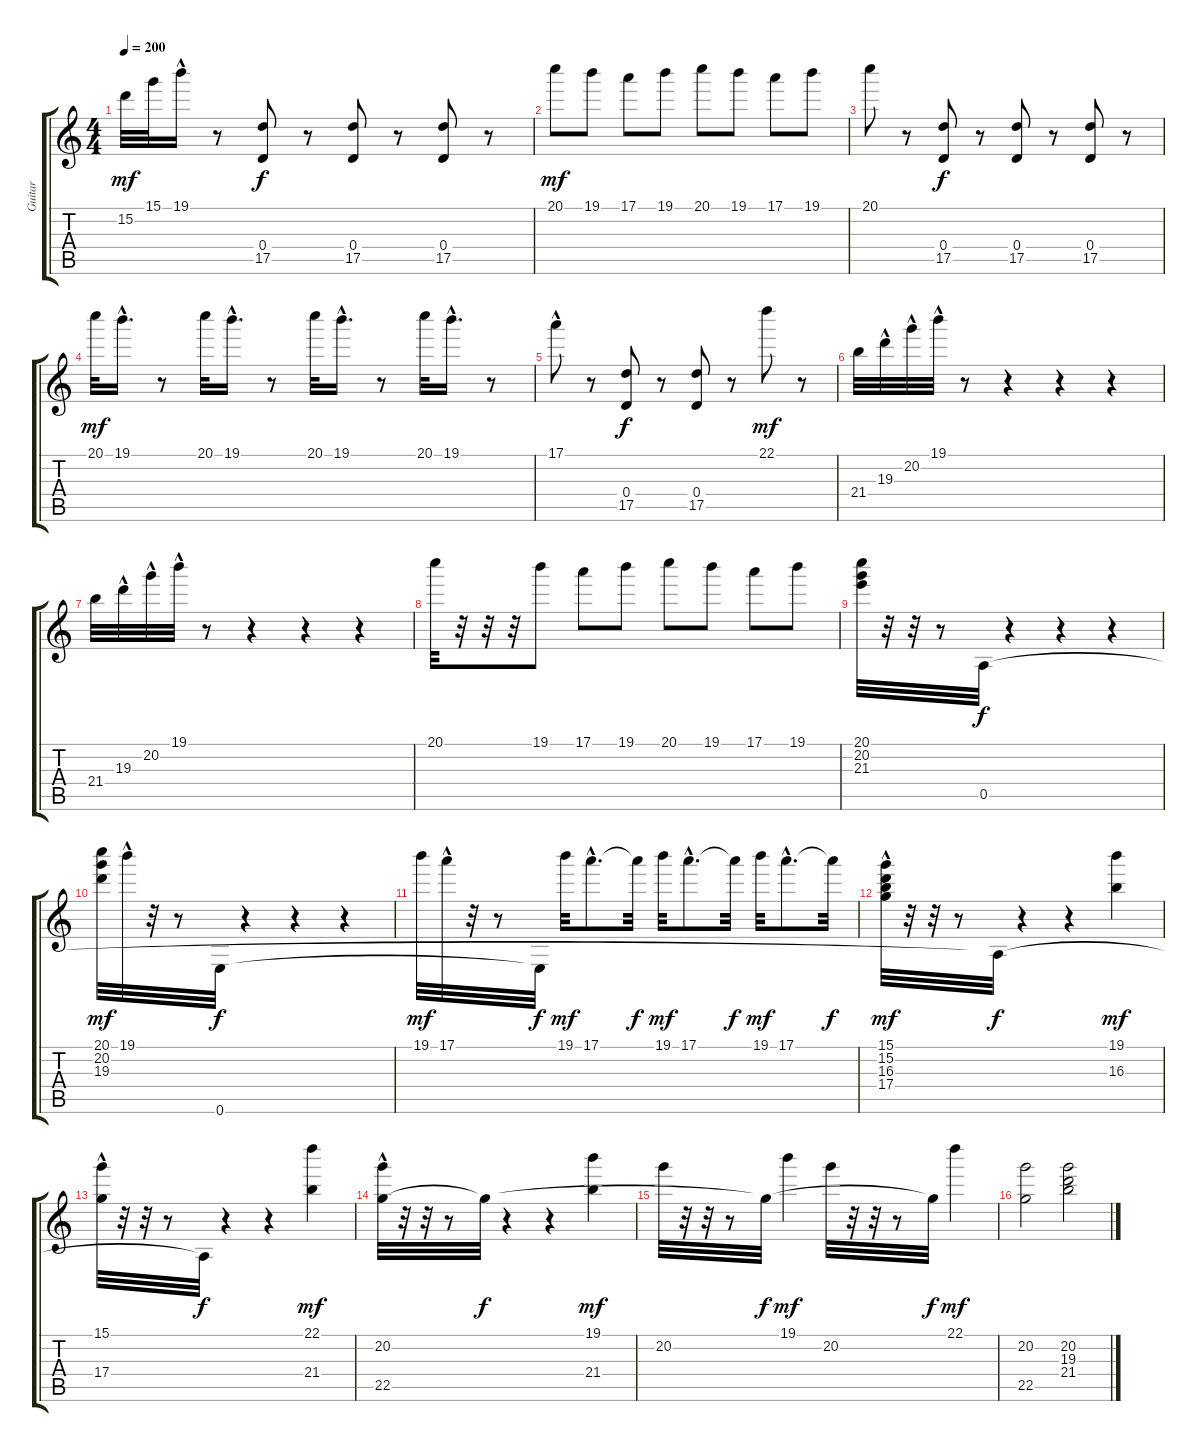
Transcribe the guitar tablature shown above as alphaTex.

\track ("Guitar" "Guitar") {instrument distortionguitar}
\staff {score tabs}
\tuning (E4 B3 G3 D3 A2 E2) {hide}
\ts (4 4)
\tempo 200
\clef g2
\ks c
15.2.32{dy mf} 15.1.32 19.1{hac}.16 r.8 (0.4 17.5).8{dy f} r.8 (0.4 17.5).8 r.8 (0.4 17.5).8 r.8 |
20.1.8{dy mf} 19.1.8 17.1.8 19.1.8 20.1.8 19.1.8 17.1.8 19.1.8 |
20.1.8 r.8 (0.4 17.5).8{dy f} r.8 (0.4 17.5).8 r.8 (0.4 17.5).8 r.8 |
20.1.32{dy mf} 19.1{hac}.16{d} r.8 20.1.32 19.1{hac}.16{d} r.8 20.1.32 19.1{hac}.16{d} r.8 20.1.32 19.1{hac}.16{d} r.8 |
17.1{hac}.8 r.8 (0.4 17.5).8{dy f} r.8 (0.4 17.5).8 r.8 22.1.8{dy mf} r.8 |
21.4.32 19.3{hac}.32 20.2{hac}.32 19.1{hac}.32 r.8 r.4 r.4 r.4 |
21.4.32 19.3{hac}.32 20.2{hac}.32 19.1{hac}.32 r.8 r.4 r.4 r.4 |
20.1.32 r.32 r.32 r.32 19.1.8 17.1.8 19.1.8 20.1.8 19.1.8 17.1.8 19.1.8 |
(20.1 20.2 21.3).32 r.32 r.32 r.8 0.5.32{dy f} r.4 r.4 r.4 |
(20.1 20.2 19.3).32{dy mf} 19.1{hac}.32 r.32 r.8 0.6.32{dy f} r.4 r.4 r.4 |
19.1.32{dy mf} 17.1{hac}.32 r.32 r.8 0.6{t}.32{dy f} 19.1.32{dy mf} 17.1{hac}.8{d} 17.1{t}.32{dy f} 19.1.32{dy mf} 17.1{hac}.8{d} 17.1{t}.32{dy f} 19.1.32{dy mf} 17.1{hac}.8{d} 17.1{t}.32{dy f} |
(15.1{hac} 15.2{hac} 16.3{hac} 17.4{hac}).32{dy mf} r.32 r.32 r.8 0.5{t}.32{dy f} r.4 r.4 (19.1 16.3).4{dy mf} |
(15.1{hac} 17.4{hac}).32 r.32 r.32 r.8 0.5{t}.32{dy f} r.4 r.4 (22.1 21.4).4{dy mf} |
(20.2{hac} 22.5{hac}).32 r.32 r.32 r.8 22.5{t}.32{dy f} r.4 r.4 (19.1 21.4).4{dy mf} |
20.2.32 r.32 r.32 r.8 22.5{t}.32{dy f} 19.1.4{dy mf} 20.2.32 r.32 r.32 r.8 22.5{t}.32{dy f} 22.1.4{dy mf} |
(20.2 22.5).2 (20.2 19.3 21.4).2
